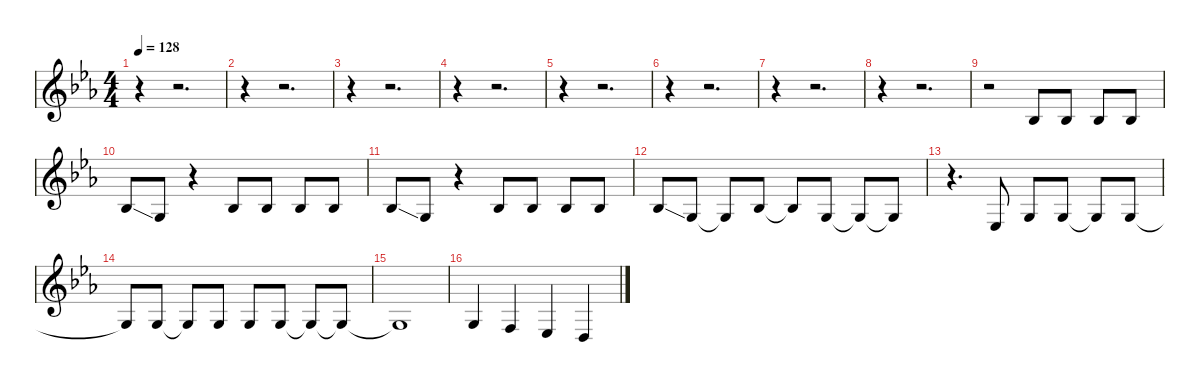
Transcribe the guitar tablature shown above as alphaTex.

\defaultSystemsLayout 4
\hideDynamics
\bracketExtendMode nobrackets
\singleTrackTrackNamePolicy hidden
\multiTrackTrackNamePolicy hidden
\firstSystemTrackNameMode fullname
\firstSystemTrackNameOrientation horizontal
\otherSystemsTrackNameOrientation horizontal
\track ("Vocals" "led.synth.") {instrument lead2sawtooth}
\staff {score}
\tuning (E4 C4 G3 C3 G2 C2)
\ts (4 4)
\tempo 128
\clef g2
\ks cminor
r.4{dy f} r.2{d} |
r.4 r.2{d} |
r.4 r.2{d} |
r.4 r.2{d} |
r.4 r.2{d} |
r.4 r.2{d} |
r.4 r.2{d} |
r.4 r.2{d} |
r.2 3.3{acc b}.8 3.3{acc b}.8 3.3{acc b}.8 3.3{acc b}.8 |
3.3{ss acc b}.8 0.3{acc forcenatural}.8 r.4 3.3{acc b}.8 3.3{acc b}.8 3.3{acc b}.8 3.3{acc b}.8 |
3.3{ss acc b}.8 0.3{acc forcenatural}.8 r.4 3.3{acc b}.8 3.3{acc b}.8 3.3{acc b}.8 3.3{acc b}.8 |
3.3{ss acc b}.8 0.3{acc forcenatural}.8 0.3{t acc forcenatural}.8 3.3{acc b}.8 3.3{t acc b}.8 0.3{acc forcenatural}.8 0.3{t acc forcenatural}.8 0.3{t acc forcenatural}.8 |
r.4{d} 3.4{acc b}.8 0.3{acc forcenatural}.8 0.3{acc forcenatural}.8 0.3{t acc forcenatural}.8 0.3{acc forcenatural}.8 |
0.3{t acc forcenatural}.8 0.3{acc forcenatural}.8 0.3{t acc forcenatural}.8 0.3{acc forcenatural}.8 0.3{acc forcenatural}.8 0.3{acc forcenatural}.8 0.3{t acc forcenatural}.8 0.3{t acc forcenatural}.8 |
0.3{t acc forcenatural}.1 |
0.3{acc forcenatural}.4 5.4{acc forcenatural}.4 3.4{acc b}.4 2.4{acc forcenatural}.4
